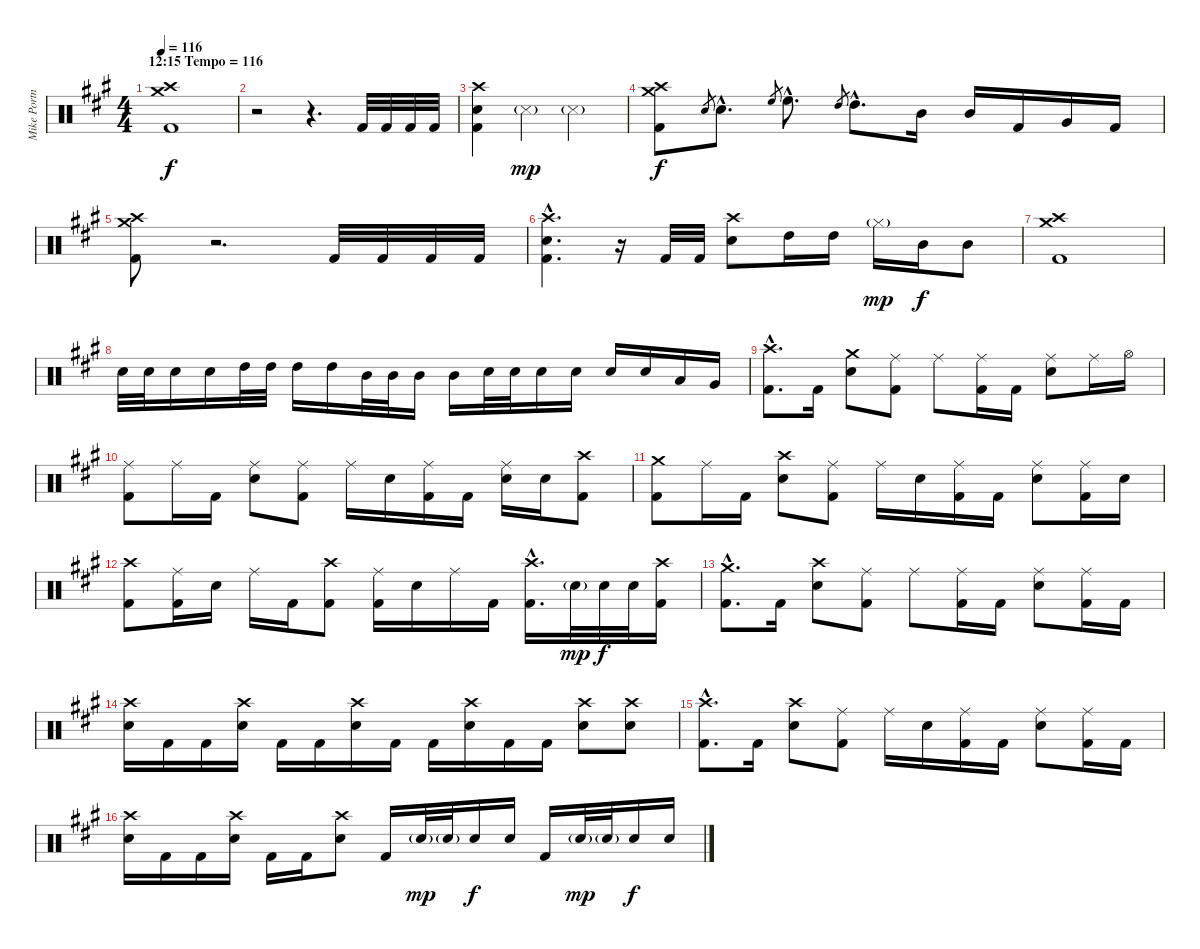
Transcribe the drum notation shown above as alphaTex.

\track ("Mike Portnoy - Drums" "Mike Portn") {instrument percussion}
\staff {score}
\articulation defaults
\ts (4 4)
\section ("" "12:15 Tempo = 116")
\tempo 116
\clef neutral
\ks a
("Crash high (hit)" "Crash medium (hit)" "Kick (hit) 2").1{dy f volume 14 balance 8} |
r.2 r.4{d} "Kick (hit) 2".32 "Kick (hit) 2".32 "Kick (hit) 2".32 "Kick (hit) 2".32 |
("Snare (hit) 2" "Crash high (hit)" "Kick (hit) 2").4 "Snare (side stick) 3"{g}.4{dy mp} "Snare (side stick) 3"{g}.2 |
("Crash high (hit)" "Crash medium (hit)" "Kick (hit) 2").8{dy f} "Snare (hit) 2".8{gr} "Snare (hit) 2"{hac}.8{d} "High Floor Tom (hit)".8{gr} "High Floor Tom (hit)"{hac}.8{d} "High Tom (hit)".8{gr} "High Tom (hit)"{hac}.8{d} "Mid Tom (hit)".16 "Mid Tom (hit)".16 "Kick (hit) 2".16 "Very Low Tom (hit)".16 "Kick (hit) 2".16 |
("Crash high (hit)" "Crash medium (hit)" "Kick (hit) 2").8 r.2{d} "Kick (hit) 2".32 "Kick (hit) 2".32 "Kick (hit) 2".32 "Kick (hit) 2".32 |
("Snare (hit) 2"{hac} "Crash high (hit)"{hac} "Kick (hit) 2"{hac}).4{d} r.16 "Kick (hit) 2".32 "Kick (hit) 2".32 ("Snare (hit) 2" "Crash high (hit)").8 "High Tom (hit)".16 "High Tom (hit)".16 "Hi-Hat (closed)"{g}.16{dy mp} "Mid Tom (hit)".16{dy f} "Mid Tom (hit)".8 |
("Crash high (hit)" "Crash medium (hit)" "Kick (hit) 2").1 |
"Snare (hit) 2".32 "Snare (hit) 2".32 "Snare (hit) 2".16 "Snare (hit) 2".16 "High Tom (hit)".32 "High Tom (hit)".32 "High Tom (hit)".16 "High Tom (hit)".16 "Mid Tom (hit)".32 "Mid Tom (hit)".32 "Mid Tom (hit)".16 "Mid Tom (hit)".16 "Snare (hit) 2".32 "Snare (hit) 2".32 "Snare (hit) 2".16 "Snare (hit) 2".16 "Snare (hit) 2".16 "Snare (hit) 2".16 "Low Tom (hit)".16 "Very Low Tom (hit)".16 |
("Crash high (hit)"{hac} "Kick (hit) 2"{hac}).8{d} "Kick (hit) 2".16 ("Snare (hit) 2" "Crash medium (hit)").8 ("Ride (middle)" "Kick (hit) 2").8 "Ride (middle)".8 ("Ride (middle)" "Kick (hit) 2").16 "Kick (hit) 2".16 ("Snare (hit) 2" "Ride (middle)").8 "Ride (middle)".16 "Hi-Hat (open)".16 |
("Ride (middle)" "Kick (hit) 2").8 "Ride (middle)".16 "Kick (hit) 2".16 ("Snare (hit) 2" "Ride (middle)").8 ("Ride (middle)" "Kick (hit) 2").8 "Ride (middle)".16 "Snare (hit) 2".16 ("Ride (middle)" "Kick (hit) 2").16 "Kick (hit) 2".16 ("Snare (hit) 2" "Ride (middle)").16 "Snare (hit) 2".16 ("Crash high (hit)" "Kick (hit) 2").8 |
("Crash medium (hit)" "Kick (hit) 2").8 "Ride (middle)".16 "Kick (hit) 2".16 ("Snare (hit) 2" "Crash high (hit)").8 ("Ride (middle)" "Kick (hit) 2").8 "Ride (middle)".16 "Snare (hit) 2".16 ("Ride (middle)" "Kick (hit) 2").16 "Kick (hit) 2".16 ("Snare (hit) 2" "Ride (middle)").8 ("Ride (middle)" "Kick (hit) 2").16 "Snare (hit) 2".16 |
("Crash high (hit)" "Kick (hit) 2").8 ("Ride (middle)" "Kick (hit) 2").16 "Snare (hit) 2".16 "Ride (middle)".16 "Kick (hit) 2".16 ("Crash high (hit)" "Kick (hit) 2").8 ("Ride (middle)" "Kick (hit) 2").16 "Snare (hit) 2".16 "Ride (middle)".16 "Kick (hit) 2".16 ("Crash high (hit)"{hac} "Kick (hit) 2"{hac}).16{d} "Snare (hit) 2"{g}.32{dy mp} "Snare (hit) 2".32{dy f} "Snare (hit) 2".32 ("Crash high (hit)" "Kick (hit) 2").16 |
("Crash medium (hit)"{hac} "Kick (hit) 2"{hac}).8{d} "Kick (hit) 2".16 ("Snare (hit) 2" "Crash high (hit)").8 ("Ride (middle)" "Kick (hit) 2").8 "Ride (middle)".8 ("Ride (middle)" "Kick (hit) 2").16 "Kick (hit) 2".16 ("Snare (hit) 2" "Ride (middle)").8 ("Ride (middle)" "Kick (hit) 2").16 "Kick (hit) 2".16 |
("Snare (hit) 2" "Crash high (hit)").16 "Kick (hit) 2".16 "Kick (hit) 2".16 ("Snare (hit) 2" "Crash high (hit)").16 "Kick (hit) 2".16 "Kick (hit) 2".16 ("Snare (hit) 2" "Crash high (hit)").16 "Kick (hit) 2".16 "Kick (hit) 2".16 ("Snare (hit) 2" "Crash high (hit)").16 "Kick (hit) 2".16 "Kick (hit) 2".16 ("Snare (hit) 2" "Crash high (hit)").8 ("Snare (hit) 2" "Crash high (hit)").8 |
("Crash high (hit)"{hac} "Kick (hit) 2"{hac}).8{d} "Kick (hit) 2".16 ("Snare (hit) 2" "Crash high (hit)").8 ("Ride (middle)" "Kick (hit) 2").8 "Ride (middle)".16 "Snare (hit) 2".16 ("Ride (middle)" "Kick (hit) 2").16 "Kick (hit) 2".16 ("Snare (hit) 2" "Ride (middle)").8 ("Ride (middle)" "Kick (hit) 2").16 "Kick (hit) 2".16 |
("Snare (hit) 2" "Crash high (hit)").16 "Kick (hit) 2".16 "Kick (hit) 2".16 ("Snare (hit) 2" "Crash high (hit)").16 "Kick (hit) 2".16 "Kick (hit) 2".16 ("Snare (hit) 2" "Crash high (hit)").8 "Kick (hit) 2".16 "Snare (hit) 2"{g}.32{dy mp} "Snare (hit) 2"{g}.32 "Snare (hit) 2".16{dy f} "Snare (hit) 2".16 "Kick (hit) 2".16 "Snare (hit) 2"{g}.32{dy mp} "Snare (hit) 2"{g}.32 "Snare (hit) 2".16{dy f} "Snare (hit) 2".16
